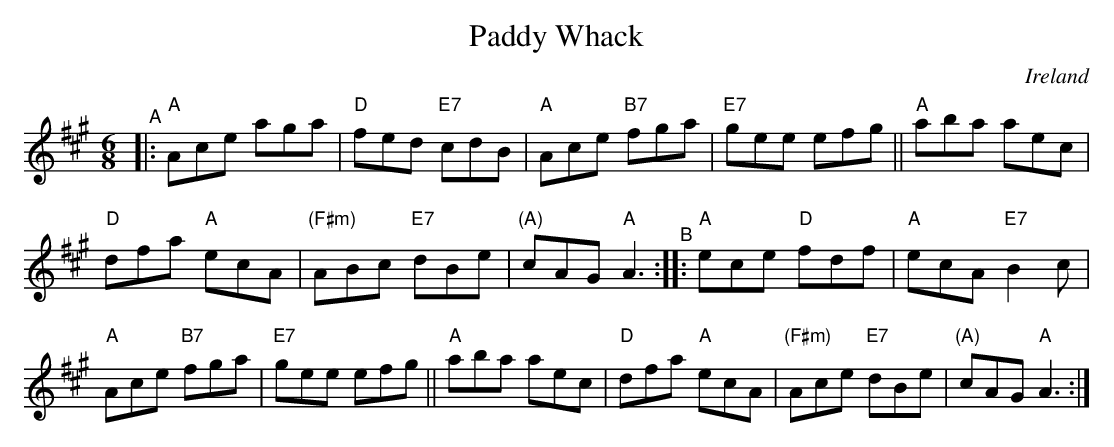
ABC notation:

X:1
T: Paddy Whack
O: Ireland
M: 6/8
L: 1/8
K: A
"^A"|: "A"Ace    aga | "D"fed "E7"cdB | "A"Ace "B7"fga | "E7"gee efg || "A"aba aec |
"D"dfa "A"ecA | "(F#m)"ABc "E7"dBe | "(A)"cAG "A"A3 "^B":: "A"ece "D"fdf | "A"ecA "E7"B2c |
"A"Ace "B7"fga | "E7"gee efg || "A"aba aec | "D"dfa "A"ecA | "(F#m)"Ace "E7"dBe | "(A)"cAG "A"A3 :|
